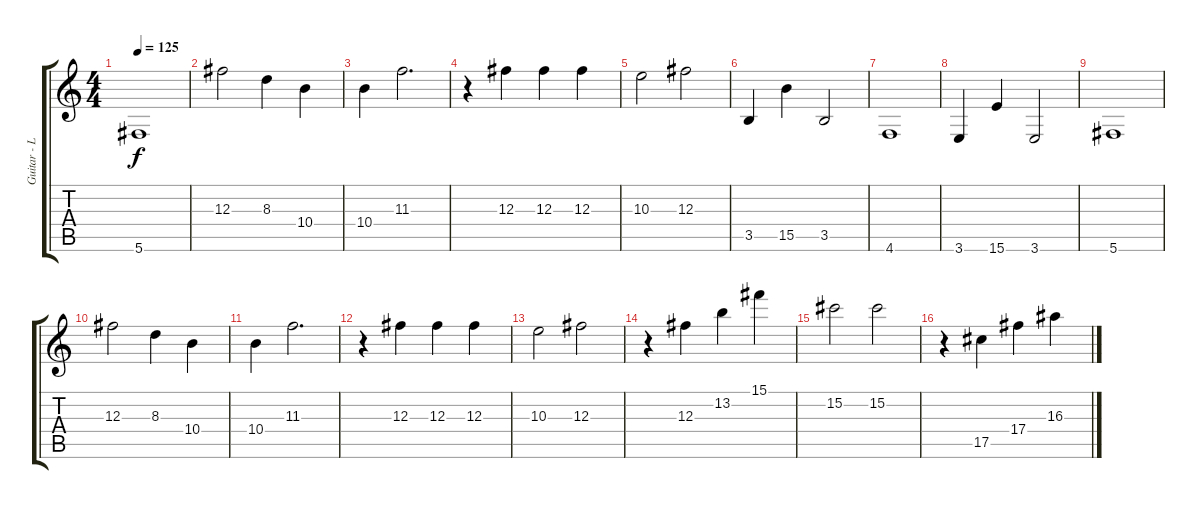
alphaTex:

\track ("Guitar - Left" "Guitar - L") {instrument distortionguitar}
\staff {score tabs}
\tuning (Eb4 Bb3 Gb3 Db3 Ab2 Db2) {hide}
\ts (4 4)
\tempo 125
\clef g2
\ks c
5.6.1{dy f} |
12.3.2 8.3.4 10.4.4 |
10.4.4 11.3.2{d} |
r.4 12.3.4 12.3.4 12.3.4 |
10.3.2 12.3.2 |
3.5.4 15.5.4 3.5.2 |
4.6.1 |
3.6.4 15.6.4 3.6.2 |
5.6.1 |
12.3.2 8.3.4 10.4.4 |
10.4.4 11.3.2{d} |
r.4 12.3.4 12.3.4 12.3.4 |
10.3.2 12.3.2 |
r.4 12.3.4 13.2.4 15.1.4 |
15.2.2 15.2.2 |
r.4 17.5.4 17.4.4 16.3.4
